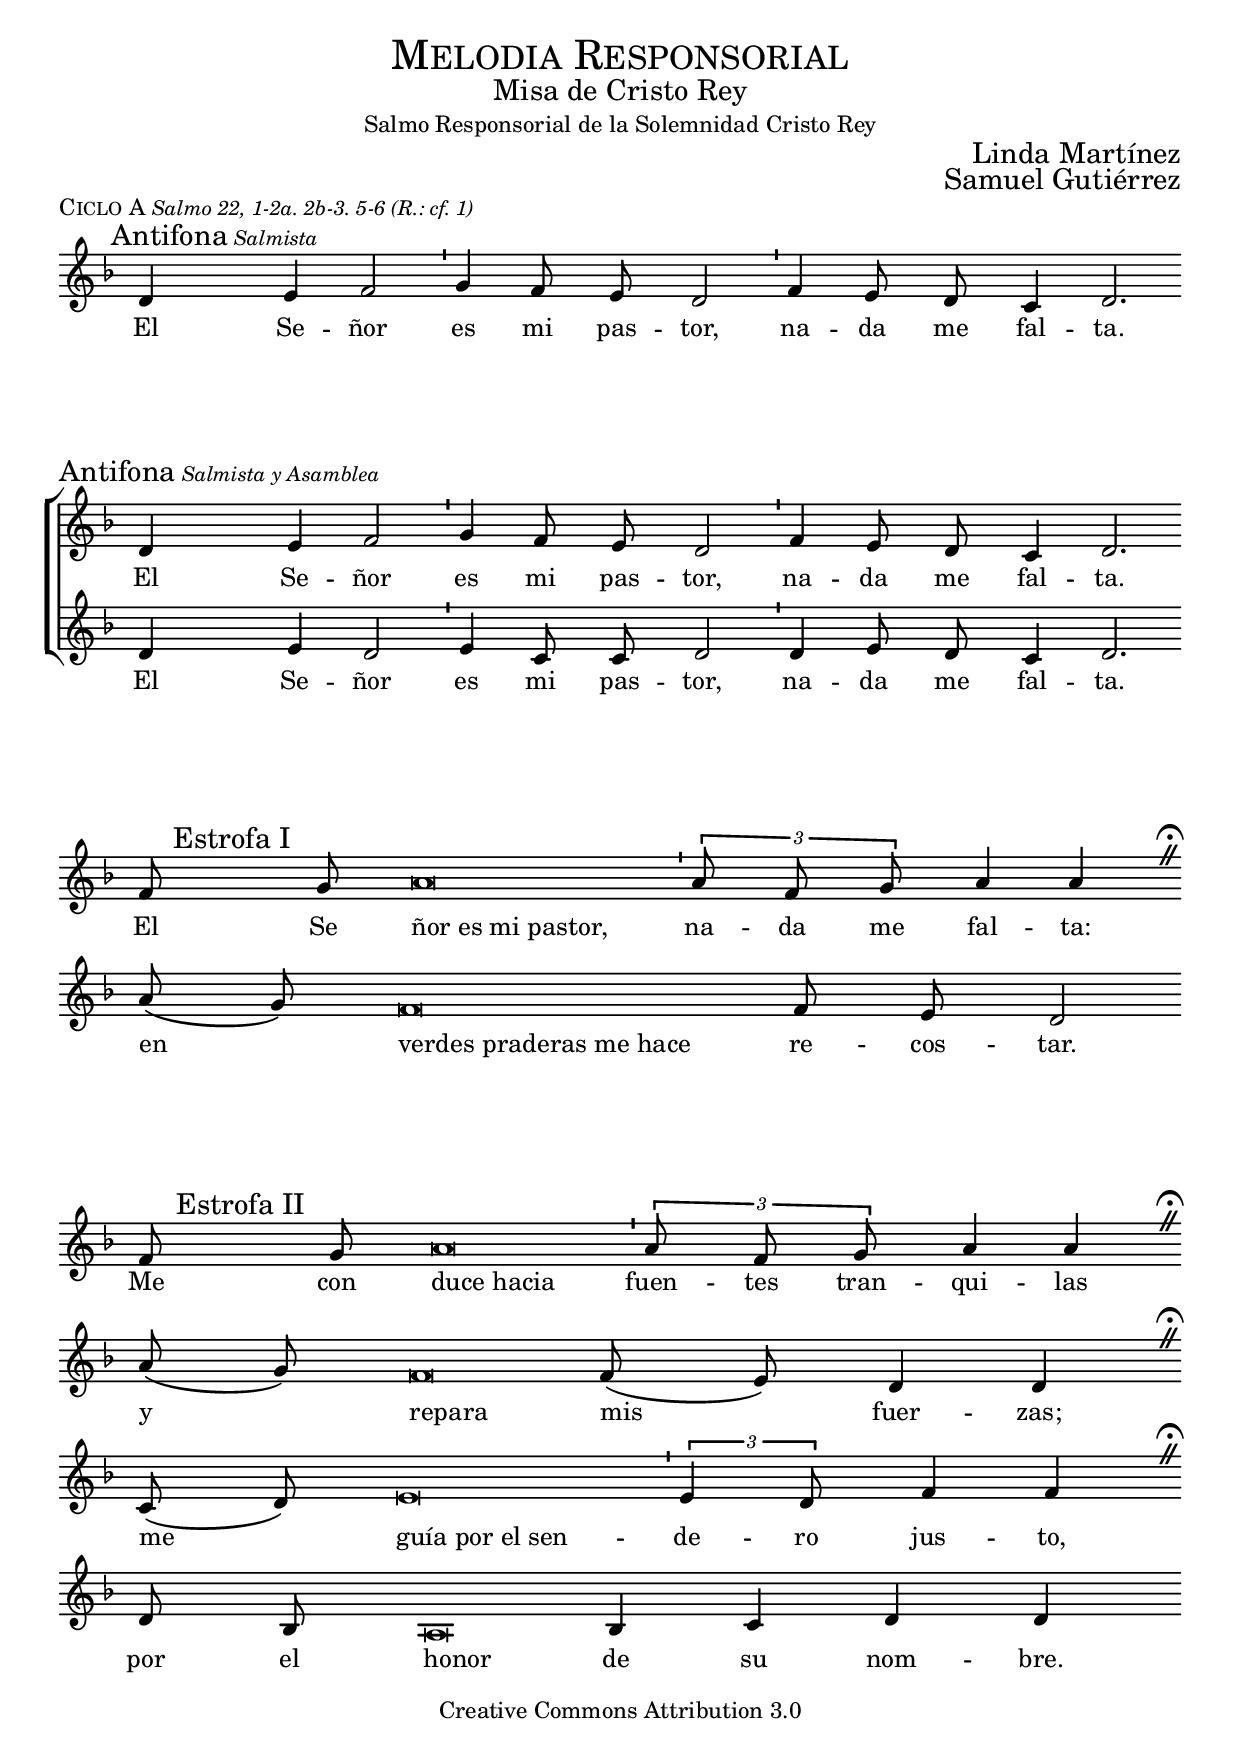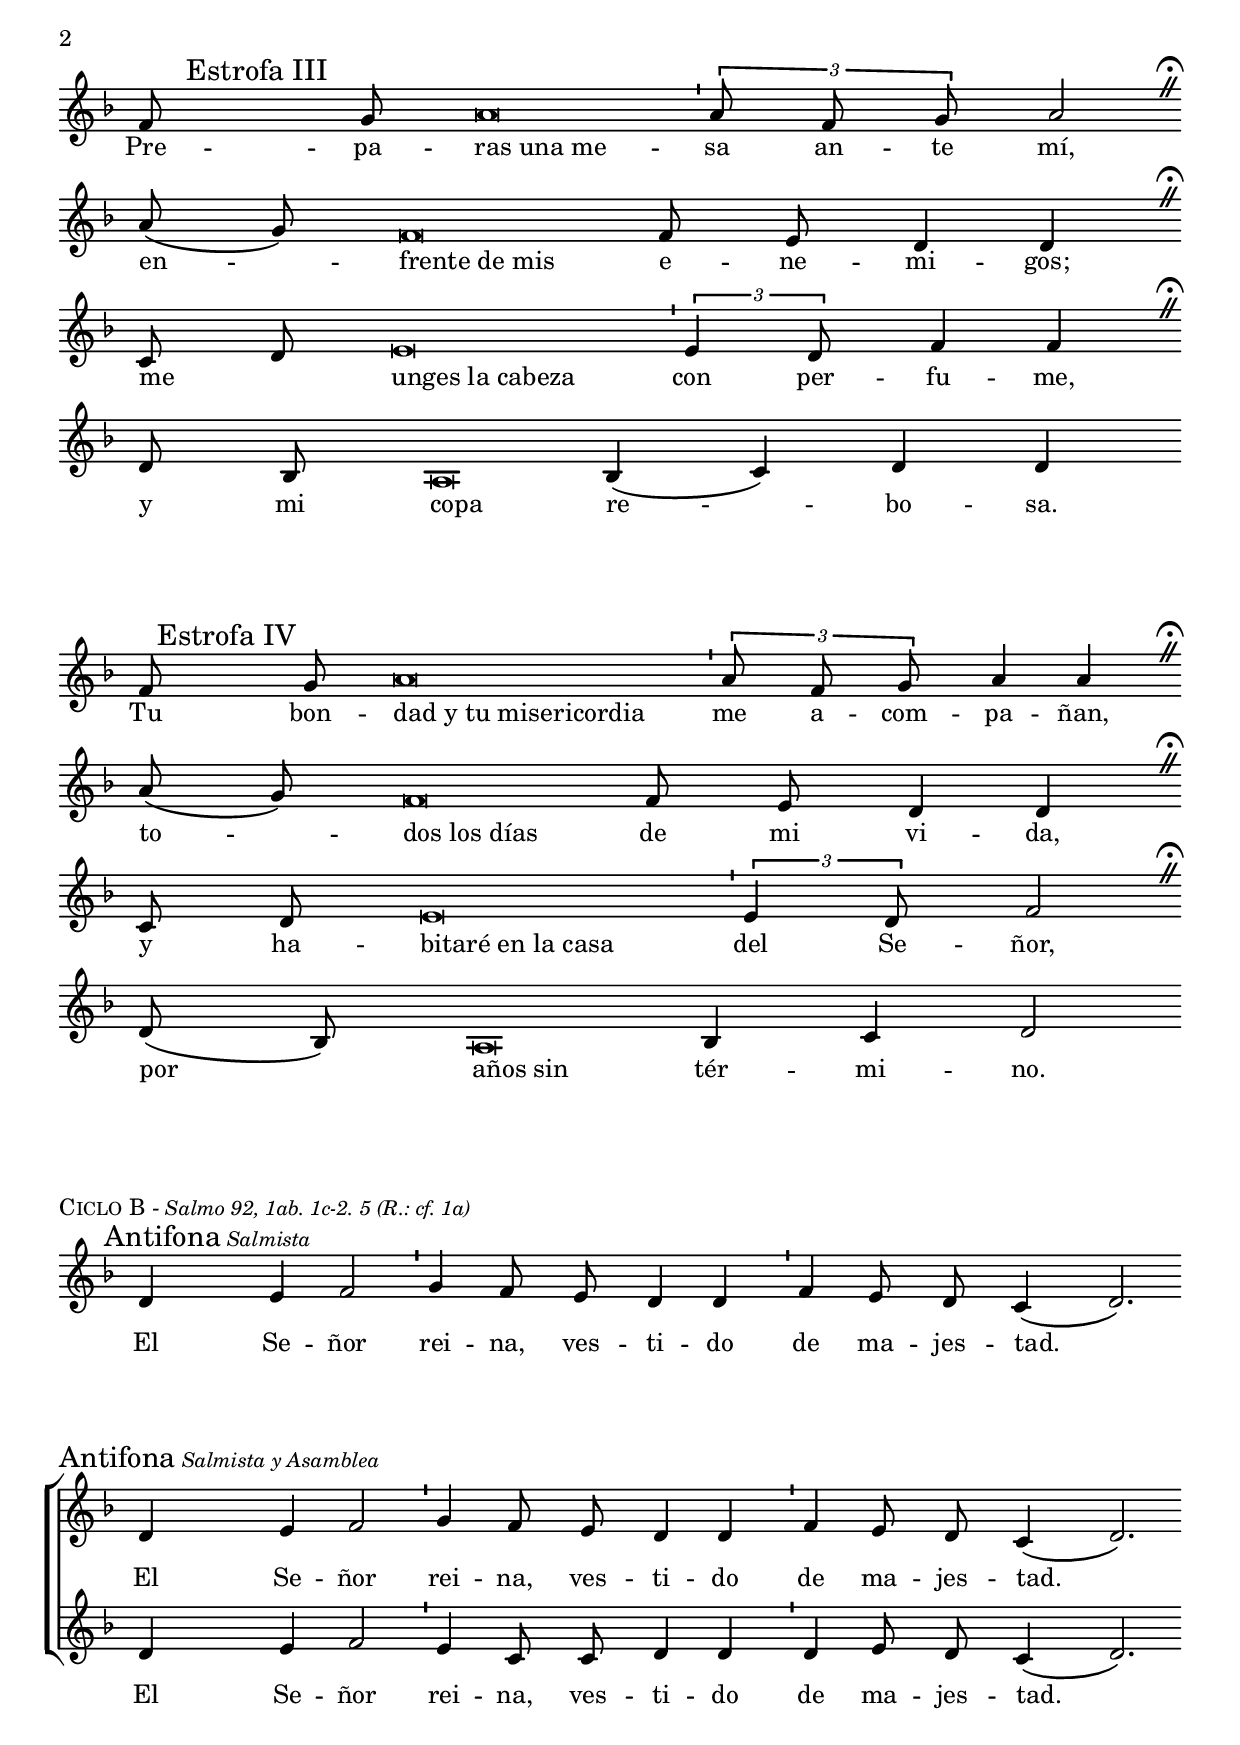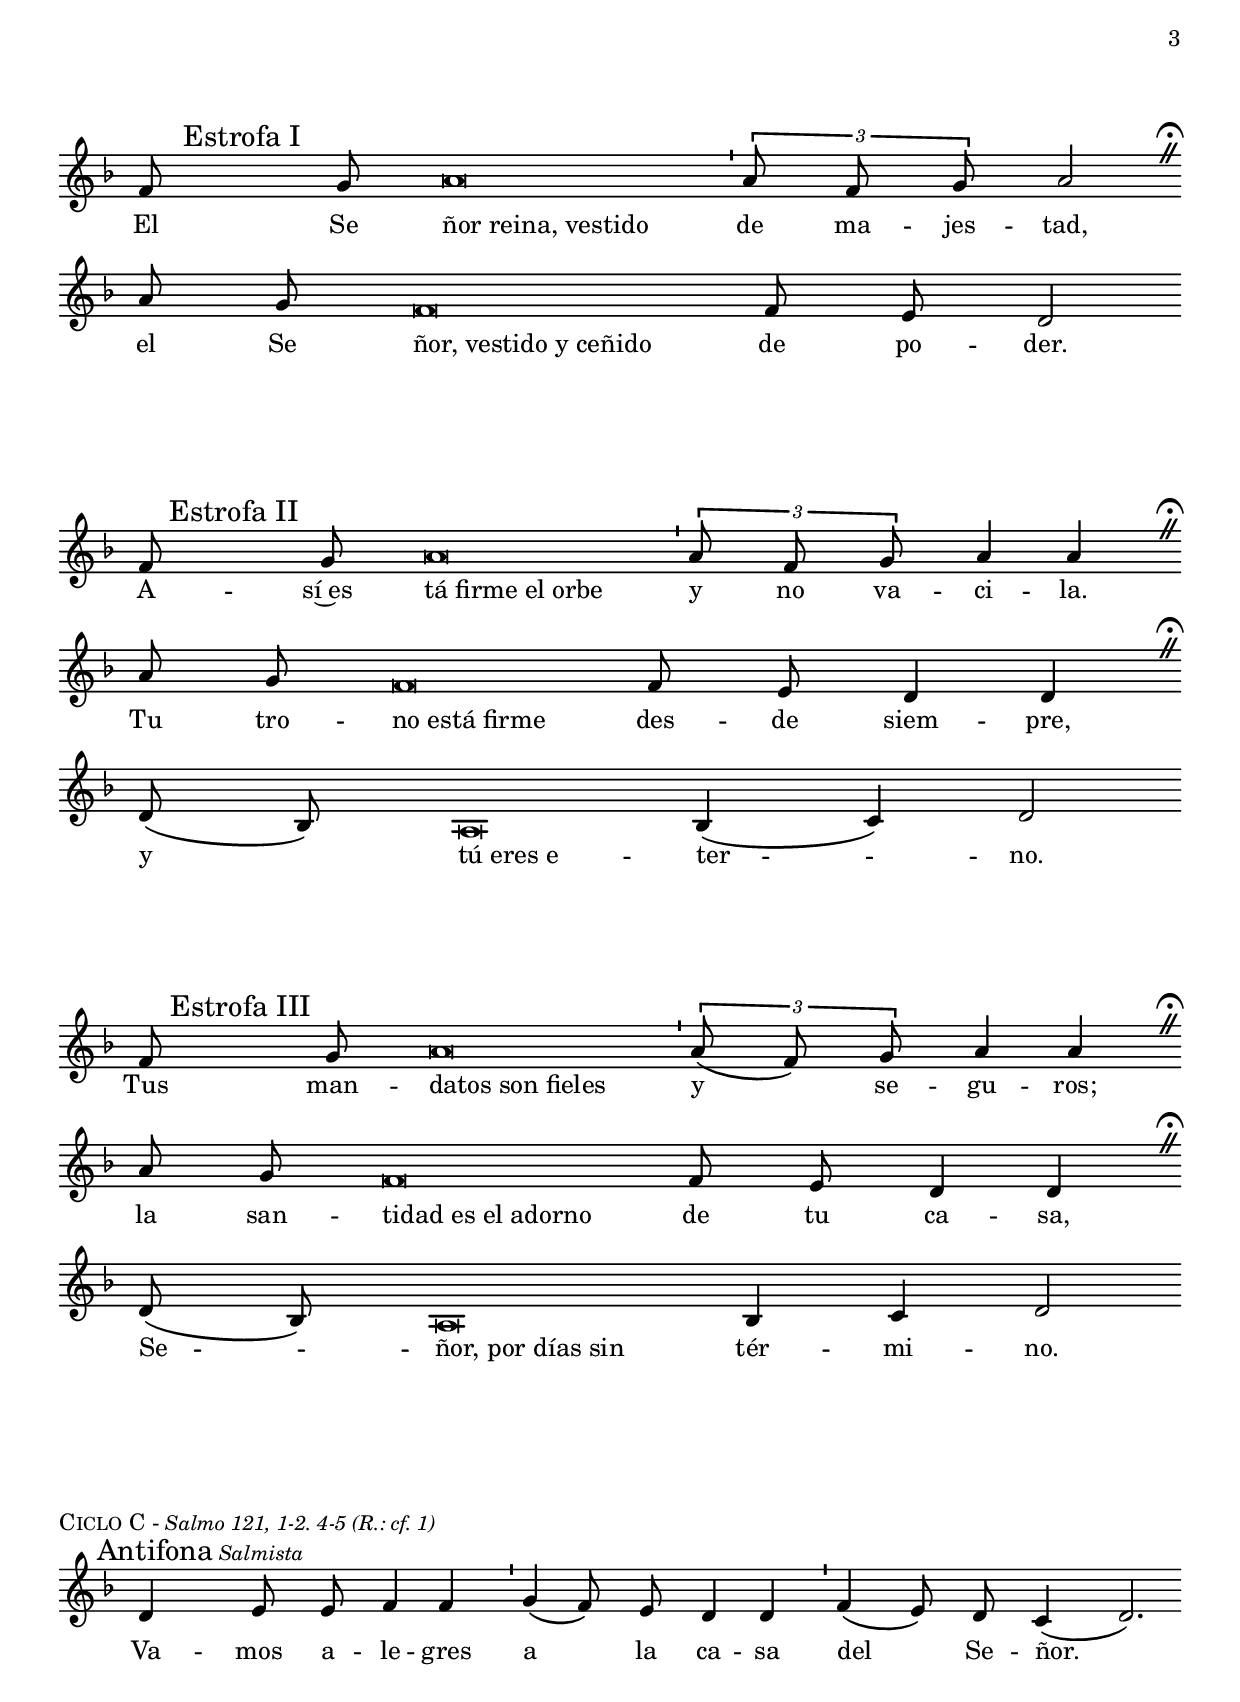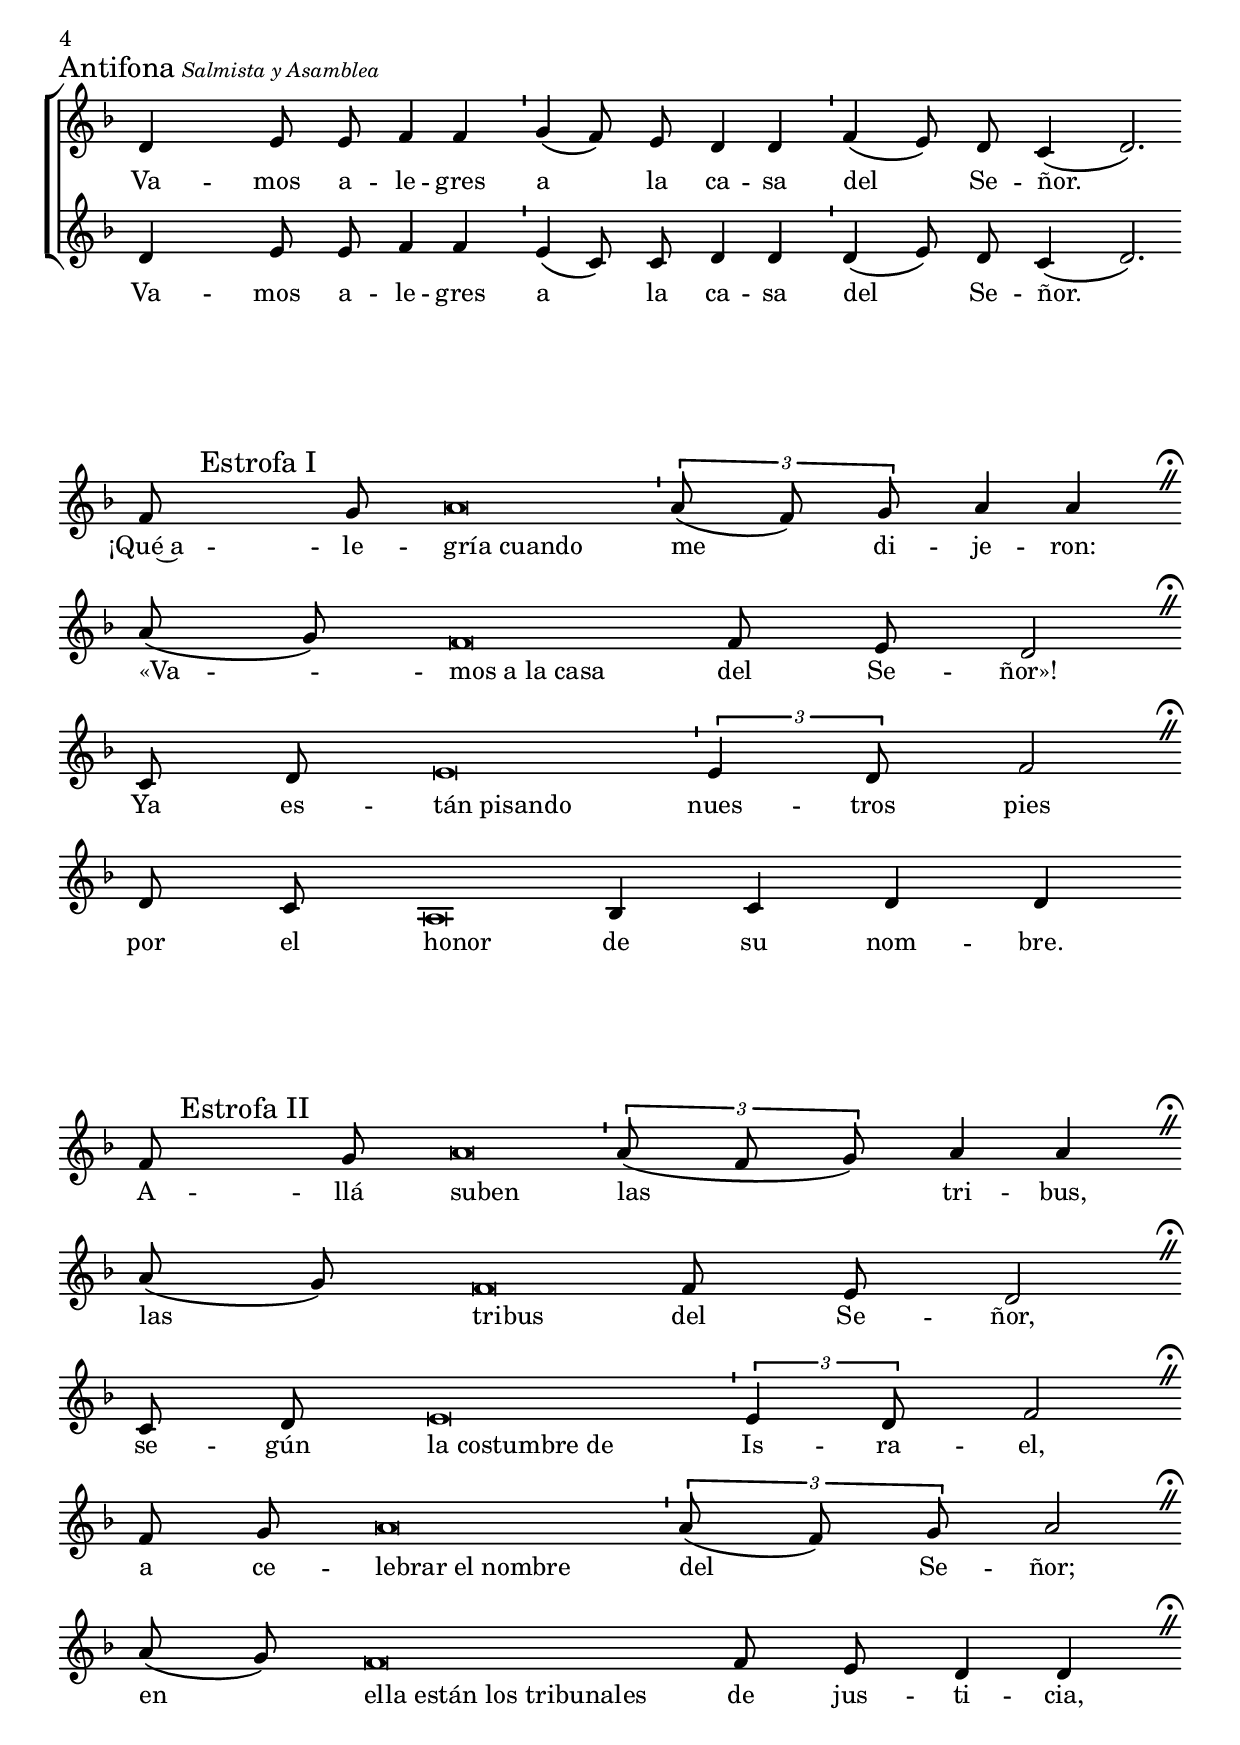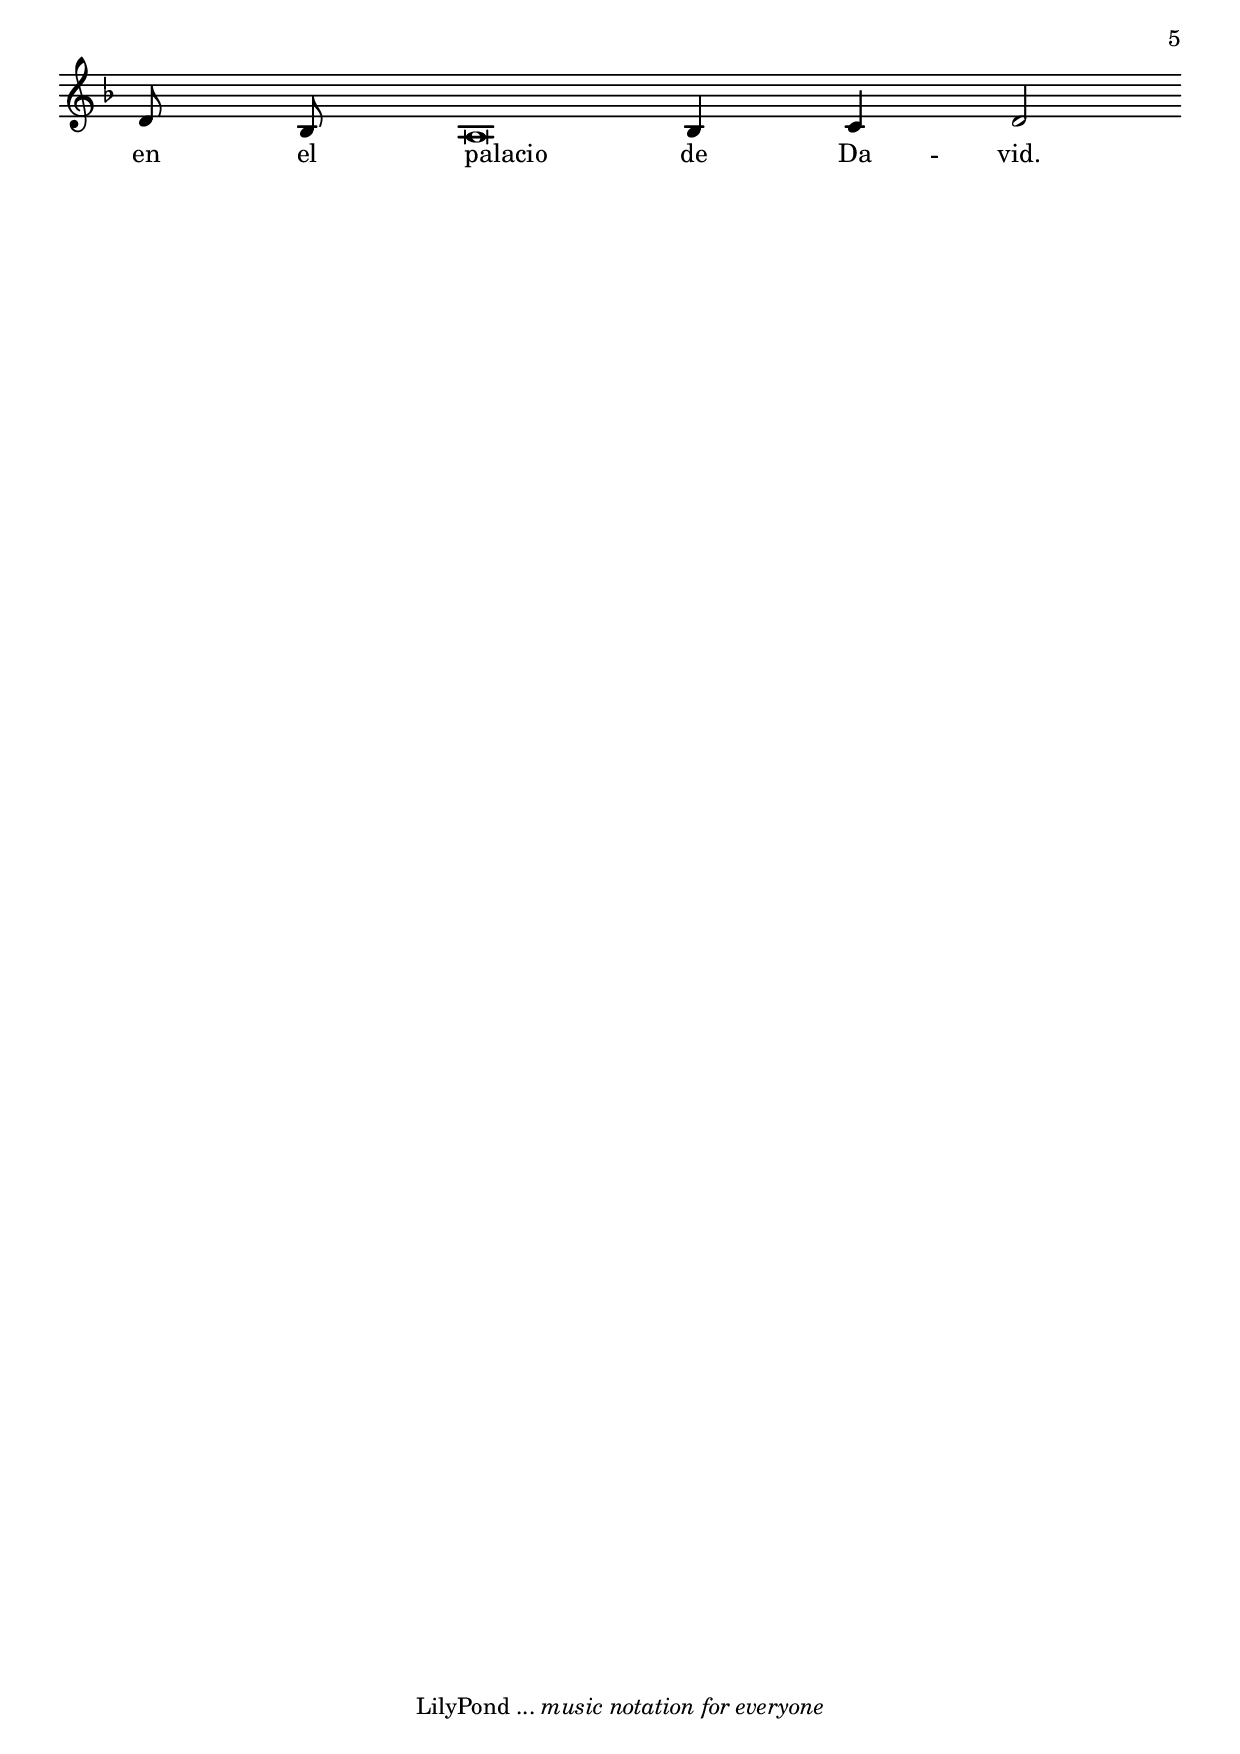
% ****************************************************************
%	Melodia Responsorial - Melodia inspirada en las composiciones de Pbro Lucien Deiss
%	by serach.sam@
% ****************************************************************
\language "espanol"
\version "2.19.82"

% --- includes
\include "gregorian.ly"

%#(set-global-staff-size 19)


% --- Cabecera
\markup { \fill-line { \center-column { \fontsize #5 \smallCaps "Melodia Responsorial" \fontsize #2 "Misa de Cristo Rey" "Salmo Responsorial de la Solemnidad Cristo Rey"} } }
\markup { \fill-line { " " \right-column { \fontsize #2 "Linda Martínez" } } }
\markup { \fill-line { " " \right-column { \fontsize #2 "Samuel Gutiérrez" } } }
\header {
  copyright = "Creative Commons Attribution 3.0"
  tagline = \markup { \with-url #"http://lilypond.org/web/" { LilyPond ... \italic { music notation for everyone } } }
  breakbefore = ##t
}

% --- Ciclo B
% --- acordes
harmony_stanza = \new ChordNames {
  \chordmode {
    \italianChords
    re4:m do4 re2:m do2 re2:m sib,2 do4 re2.:m
  }
}

% --- Antifona
\score {
  <<
    %\harmony_stanza
    \new Staff <<
      %\set Staff.midiInstrument = "clarinet"
      \new Voice = "melody" \relative do' {
        \set Score.timing = ##f
        %\tempo "Adagio" 4 = 70
        \time 4/4
        \key re \minor

        re4 \mark \markup{ "Antifona" \small \italic "Salmista"} mi fa2  \divisioMinima
        sol4 fa8 mi re2 \divisioMinima
        fa4 mi8 re do4 re2. \finalis \break
        s32
      }
      \new Lyrics \lyricsto "melody" {
        El Se -- ñor es mi pas -- tor, na -- da me fal -- ta.
      }
    >>
  >>
  \header {
    piece = \markup { \smallCaps "Ciclo A" \italic \small "Salmo 22, 1-2a. 2b-3. 5-6 (R.: cf. 1)"}
  }
  \midi {}
  \layout {
    ragged-right = ##f
    \context {
      \Staff
      \remove "Time_signature_engraver"
      \remove "Bar_engraver"
      \RemoveEmptyStaves
    }
    \context {
      \Score
      barAlways = ##t
    }
  }
}

% --- Antifona Repeticion
\score {
  \new StaffGroup = "Antifona" <<
    %\harmony_stanza
    \new Staff <<
      %\set Staff.midiInstrument = "clarinet"
      \new Voice = "melody" \relative do' {
        \set Score.timing = ##f
        %\tempo "Adagio" 4 = 70
        \time 4/4
        \key re \minor

        re4 \mark \markup{ "Antifona" \small \italic "Salmista y Asamblea"} mi fa2 \divisioMinima
        sol4 fa8 mi re2 \divisioMinima
        fa4 mi8 re do4 re2. \finalis \break
        s32
      }
      \new Lyrics \lyricsto "melody" {
        El Se -- ñor es mi pas -- tor, na -- da me fal -- ta.
      }
    >>
    \new Staff <<
      %\set Staff.midiInstrument = "oboe"
      \new Voice = "contramelody" \relative do' {
        \set Score.timing = ##f
        %\tempo "Adagio" 4 = 70
        \time 4/4
        \key re \minor

        re4 mi re2   \divisioMinima
        mi4 do8 do re2 \divisioMinima
        re4 mi8 re do4 re2. \finalis \break
        s32
      }
      \new Lyrics \lyricsto "contramelody" {
        El Se -- ñor es mi pas -- tor, na -- da me fal -- ta.
      }
    >>
  >>
  \midi {}
  \layout {
    ragged-right = ##f
    \context {
      \Staff
      \remove "Time_signature_engraver"
      \remove "Bar_engraver"
      \RemoveEmptyStaves
    }
    \context {
      \Score
      barAlways = ##t
    }
  }
}

% Estrofa I
harmony_stanza_antifona = \new ChordNames {
  \chordmode {
    \italianChords
    re4:m fa \breve R4 la2
    la4:7 sib\breve R4 re2:m
  }
}

\score {
  <<
    %\harmony_stanza_antifona
    \new Staff <<
      %\set Staff.midiInstrument = "oboe"
      \new Voice = "melody" \relative do' {
        \set Score.timing = ##f
        %\tempo "Adagio" 4 = 70
        \time 4/4
        \key re \minor

        fa8 \mark \markup{ "Estrofa I" } sol la \breve \divisioMinima \tuplet 3/2 {la8 fa sol} la4 la \divisioMaxima \break
        la8( sol) fa \breve fa8 mi re2 \finalis \break
        s32
      }
      \new Lyrics \lyricsto "melody" {
        El Se
        \once \override LyricText.self-alignment-X = #-1
        "ñor es mi pastor," na -- da me fal -- ta:
        en
        \once \override LyricText.self-alignment-X = #-1
        "verdes praderas me hace" re -- cos -- tar.
      }
    >>
  >>
  \midi {}
  \layout {
    ragged-right = ##f
    \context {
      \Staff
      \remove "Time_signature_engraver"
      \remove "Bar_engraver"
      \RemoveEmptyStaves
    }
    \context {
      \Score
      barAlways = ##t
    }
  }
}

% Estrofa II
harmony_stanza_estrofa = \new ChordNames {
  \chordmode {
    \italianChords
    re4:m fa \breve R4 la2
    la4:7 sib \breve R4 re2:m
    la4:m do \breve R4 sib2
    R4 fa \breve sol4:m do4 re2:m
  }
}

\score {
  <<
    %\harmony_stanza_estrofa
    \new Staff <<
      \set Staff.midiInstrument = "oboe"
      \new Voice = "melody" \relative do' {
        \set Score.timing = ##f
        %\tempo "Adagio" 4 = 70
        \time 4/4
        \key re \minor

        fa8 \mark \markup{ "Estrofa II" } sol la \breve \divisioMinima \tuplet 3/2 {la8 fa sol} la4 la \divisioMaxima \break
        la8( sol) fa \breve fa8( mi) re4 re \divisioMaxima \break
        do8( re) mi \breve \divisioMinima \tuplet 3/2 { mi4 re8 } fa4 fa \divisioMaxima \break
        re8 sib la \breve sib4 do re4 re \finalis \break
        s32
      }
      \new Lyrics \lyricsto "melody" {
        Me con
        \once \override LyricText.self-alignment-X = #-1
        "duce hacia" fuen -- tes tran -- qui -- las
        y
        \once \override LyricText.self-alignment-X = #-1
        "repara" mis fuer -- zas;
        me
        \once \override LyricText.self-alignment-X = #-1
        "guía por el sen" -- de -- ro jus -- to,
        por el
        \once \override LyricText.self-alignment-X = #-1
        "honor" de su nom -- bre.
      }
    >>
  >>
  \midi {}
  \layout {
    ragged-right = ##f
    \context {
      \Staff
      \remove "Time_signature_engraver"
      \remove "Bar_engraver"
      \RemoveEmptyStaves
    }
    \context {
      \Score
      barAlways = ##t
    }
  }
}

% Estrofa III
\score {
  <<
    %\harmony_stanza_estrofa
    \new Staff <<
      %\set Staff.midiInstrument = "oboe"
      \new Voice = "melody" \relative do' {
        \set Score.timing = ##f
        %\tempo "Adagio" 4 = 70
        \time 4/4
        \key re \minor

        fa8 \mark \markup{ "Estrofa III" } sol la \breve \divisioMinima \tuplet 3/2 {la8 fa sol} la2 \divisioMaxima \break
        la8( sol) fa \breve fa8 mi re4 re \divisioMaxima \break
        do8 re mi \breve \divisioMinima \tuplet 3/2 { mi4 re8 } fa4 fa \divisioMaxima \break
        re8 sib la \breve sib4( do) re4 re \finalis \break
        s32
      }
      \new Lyrics \lyricsto "melody" {
        Pre -- pa --
        \once \override LyricText.self-alignment-X = #-1
        "ras una me" -- sa an -- te mí,
        en --
        \once \override LyricText.self-alignment-X = #-1
        "frente de mis" e -- ne -- mi -- gos;
        me _
        \once \override LyricText.self-alignment-X = #-1
        "unges la cabeza" con per -- fu -- me,
        y mi
        \once \override LyricText.self-alignment-X = #-1
        "copa" re -- bo -- sa.
      }
    >>
  >>
  \midi {}
  \layout {
    ragged-right = ##f
    \context {
      \Staff
      \remove "Time_signature_engraver"
      \remove "Bar_engraver"
      \RemoveEmptyStaves
    }
    \context {
      \Score
      barAlways = ##t
    }
  }
}

% Estrofa IV
\score {
  <<
    %\harmony_stanza_estrofa
    \new Staff <<
      %\set Staff.midiInstrument = "oboe"
      \new Voice = "melody" \relative do' {
        \set Score.timing = ##f
        %\tempo "Adagio" 4 = 70
        \time 4/4
        \key re \minor

        fa8 \mark \markup{ "Estrofa IV" } sol la \breve \divisioMinima \tuplet 3/2 {la8 fa sol} la4 la \divisioMaxima \break
        la8( sol) fa \breve fa8 mi re4 re \divisioMaxima \break
        do8 re mi \breve \divisioMinima \tuplet 3/2 { mi4 re8 } fa2 \divisioMaxima \break
        re8( sib) la \breve sib4 do re2 \finalis \break
        s32
      }
      \new Lyrics \lyricsto "melody" {
        Tu bon --
        \once \override LyricText.self-alignment-X = #-1
        "dad y tu misericordia" me a -- com -- pa -- ñan,
        to --
        \once \override LyricText.self-alignment-X = #-1
        "dos los días" de mi vi -- da,
        y ha --
        \once \override LyricText.self-alignment-X = #-1
        "bitaré en la casa" del Se -- ñor,
        por
        \once \override LyricText.self-alignment-X = #-1
        "años sin" tér -- mi -- no.
      }
    >>
  >>
  \midi {}
  \layout {
    ragged-right = ##f
    \context {
      \Staff
      \remove "Time_signature_engraver"
      \remove "Bar_engraver"
      \RemoveEmptyStaves
    }
    \context {
      \Score
      barAlways = ##t
    }
  }
}

% --- Ciclo B
% --- acordes
harmony_stanza_b = \new ChordNames {
  \chordmode {
    \italianChords
    re4:m do4 re2:m do2 re2:m sib,2 do4 re2.:m
  }
}

% --- Antifona
\score {
  <<
    %\harmony_stanza_b
    \new Staff <<
      %\set Staff.midiInstrument = "clarinet"
      \new Voice = "melody" \relative do' {
        \set Score.timing = ##f
        %\tempo "Adagio" 4 = 70
        \time 4/4
        \key re \minor

        re4 \mark \markup{ "Antifona" \small \italic "Salmista"} mi fa2  \divisioMinima
        sol4 fa8 mi re4 re \divisioMinima
        fa4 mi8 re do4( re2.) \finalis \break
        s32
      }
      \new Lyrics \lyricsto "melody" {
        El Se -- ñor rei -- na, ves -- ti -- do de ma -- jes -- tad.
      }
    >>
  >>
  \header {
    piece = \markup { \smallCaps "Ciclo B" - \italic \small "Salmo 92, 1ab. 1c-2. 5 (R.: cf. 1a)" }
  }
  \midi {}
  \layout {
    ragged-right = ##f
    \context {
      \Staff
      \remove "Time_signature_engraver"
      \remove "Bar_engraver"
      \RemoveEmptyStaves
    }
    \context {
      \Score
      barAlways = ##t
    }
  }
}

% --- Antifona Repeticion
\score {
  \new StaffGroup = "Antifona" <<
    %\harmony_stanza
    \new Staff <<
      %\set Staff.midiInstrument = "clarinet"
      \new Voice = "melody" \relative do' {
        \set Score.timing = ##f
        %\tempo "Adagio" 4 = 70
        \time 4/4
        \key re \minor

        re4 \mark \markup{ "Antifona" \small \italic "Salmista y Asamblea"} mi fa2 \divisioMinima
        sol4 fa8 mi re4 re \divisioMinima
        fa4 mi8 re do4( re2.) \finalis \break
        s32
      }
      \new Lyrics \lyricsto "melody" {
        El Se -- ñor rei -- na, ves -- ti -- do de ma -- jes -- tad.
      }
    >>
    \new Staff <<
      %\set Staff.midiInstrument = "oboe"
      \new Voice = "contramelody" \relative do' {
        \set Score.timing = ##f
        %\tempo "Adagio" 4 = 70
        \time 4/4
        \key re \minor

        re4 mi fa2   \divisioMinima
        mi4 do8 do re4 re \divisioMinima
        re4 mi8 re do4( re2.) \finalis \break
        s32
      }
      \new Lyrics \lyricsto "contramelody" {
        El Se -- ñor rei -- na, ves -- ti -- do de ma -- jes -- tad.
      }
    >>
  >>
  \midi {}
  \layout {
    ragged-right = ##f
    \context {
      \Staff
      \remove "Time_signature_engraver"
      \remove "Bar_engraver"
      \RemoveEmptyStaves
    }
    \context {
      \Score
      barAlways = ##t
    }
  }
}

\score {
  <<
    %\harmony_stanza_antifona
    \new Staff <<
      %\set Staff.midiInstrument = "oboe"
      \new Voice = "melody" \relative do' {
        \set Score.timing = ##f
        %\tempo "Adagio" 4 = 70
        \time 4/4
        \key re \minor

        fa8 \mark \markup{ "Estrofa I" } sol la \breve \divisioMinima \tuplet 3/2 {la8 fa sol} la2 \divisioMaxima \break
        la8 sol fa \breve fa8 mi re2 \finalis \break
        s32
      }
      \new Lyrics \lyricsto "melody" {
        El Se
        \once \override LyricText.self-alignment-X = #-1
        "ñor reina, vestido" de ma -- jes -- tad,
        el Se
        \once \override LyricText.self-alignment-X = #-1
        "ñor, vestido y ceñido" de po -- der.
      }
    >>
  >>
  \midi {}
  \layout {
    ragged-right = ##f
    \context {
      \Staff
      \remove "Time_signature_engraver"
      \remove "Bar_engraver"
      \RemoveEmptyStaves
    }
    \context {
      \Score
      barAlways = ##t
    }
  }
}

\score {
  <<
    %\harmony_stanza_estrofa
    \new Staff <<
      \set Staff.midiInstrument = "oboe"
      \new Voice = "melody" \relative do' {
        \set Score.timing = ##f
        %\tempo "Adagio" 4 = 70
        \time 4/4
        \key re \minor

        fa8 \mark \markup{ "Estrofa II" } sol la \breve \divisioMinima \tuplet 3/2 {la8 fa sol} la4 la \divisioMaxima \break
        la8 sol fa \breve fa8 mi re4 re \divisioMaxima \break
        re8( sib) la \breve sib4( do) re2 \finalis \break
        s32
      }
      \new Lyrics \lyricsto "melody" {
        A -- sí~es
        \once \override LyricText.self-alignment-X = #-1
        "tá firme el orbe" y no va -- ci -- la.
        Tu tro --
        \once \override LyricText.self-alignment-X = #-1
        "no está firme" des -- de siem -- pre,
        y
        \once \override LyricText.self-alignment-X = #-1
        "tú eres e" -- ter -- no.
      }
    >>
  >>
  \midi {}
  \layout {
    ragged-right = ##f
    \context {
      \Staff
      \remove "Time_signature_engraver"
      \remove "Bar_engraver"
      \RemoveEmptyStaves
    }
    \context {
      \Score
      barAlways = ##t
    }
  }
}

\score {
  <<
    %\harmony_stanza_estrofa
    \new Staff <<
      \set Staff.midiInstrument = "oboe"
      \new Voice = "melody" \relative do' {
        \set Score.timing = ##f
        %\tempo "Adagio" 4 = 70
        \time 4/4
        \key re \minor

        fa8 \mark \markup{ "Estrofa III" } sol la \breve \divisioMinima \tuplet 3/2 {la8( fa) sol} la4 la \divisioMaxima \break
        la8 sol fa \breve fa8 mi re4 re \divisioMaxima \break
        re8( sib) la \breve sib4 do re2 \finalis \break
        s32
      }
      \new Lyrics \lyricsto "melody" {
        Tus man --
        \once \override LyricText.self-alignment-X = #-1
        "datos son fieles" y se -- gu -- ros;
        la san --
        \once \override LyricText.self-alignment-X = #-1
        "tidad es el adorno" de tu ca -- sa,
        Se --
        \once \override LyricText.self-alignment-X = #-1
        "ñor, por días sin" tér -- mi -- no.
      }
    >>
  >>
  \midi {}
  \layout {
    ragged-right = ##f
    \context {
      \Staff
      \remove "Time_signature_engraver"
      \remove "Bar_engraver"
      \RemoveEmptyStaves
    }
    \context {
      \Score
      barAlways = ##t
    }
  }
}

% --- Antifona
\score {
  <<
    %\harmony_stanza_b
    \new Staff <<
      %\set Staff.midiInstrument = "clarinet"
      \new Voice = "melody" \relative do' {
        \set Score.timing = ##f
        %\tempo "Adagio" 4 = 70
        \time 4/4
        \key re \minor

        re4 \mark \markup{ "Antifona" \small \italic "Salmista"} mi8 mi fa4 fa  \divisioMinima
        sol4( fa8) mi re4 re \divisioMinima
        fa4( mi8) re do4( re2.) \finalis \break
        s32
      }
      \new Lyrics \lyricsto "melody" {
        Va -- mos a -- le -- gres a  la ca -- sa del Se -- ñor.
      }
    >>
  >>
  \header {
    piece = \markup { \smallCaps "Ciclo C" - \italic \small "Salmo 121, 1-2. 4-5 (R.: cf. 1)" }
  }
  \midi {}
  \layout {
    ragged-right = ##f
    \context {
      \Staff
      \remove "Time_signature_engraver"
      \remove "Bar_engraver"
      \RemoveEmptyStaves
    }
    \context {
      \Score
      barAlways = ##t
    }
  }
}

% --- Antifona Repeticion
\score {
  \new StaffGroup = "Antifona" <<
    %\harmony_stanza
    \new Staff <<
      %\set Staff.midiInstrument = "clarinet"
      \new Voice = "melody" \relative do' {
        \set Score.timing = ##f
        %\tempo "Adagio" 4 = 70
        \time 4/4
        \key re \minor

        re4 \mark \markup{ "Antifona" \small \italic "Salmista y Asamblea"} mi8 mi fa4 fa \divisioMinima
        sol4( fa8) mi re4 re \divisioMinima
        fa4( mi8) re do4( re2.) \finalis \break
        s32
      }
      \new Lyrics \lyricsto "melody" {
        Va -- mos a -- le -- gres a la ca -- sa del Se -- ñor.
      }
    >>
    \new Staff <<
      %\set Staff.midiInstrument = "oboe"
      \new Voice = "contramelody" \relative do' {
        \set Score.timing = ##f
        %\tempo "Adagio" 4 = 70
        \time 4/4
        \key re \minor

        re4 mi8 mi fa4 fa \divisioMinima
        mi4( do8) do re4 re \divisioMinima
        re4( mi8) re do4( re2.) \finalis \break
        s32
      }
      \new Lyrics \lyricsto "contramelody" {
        Va -- mos a -- le -- gres a la ca -- sa del Se -- ñor.
      }
    >>
  >>
  \midi {}
  \layout {
    ragged-right = ##f
    \context {
      \Staff
      \remove "Time_signature_engraver"
      \remove "Bar_engraver"
      \RemoveEmptyStaves
    }
    \context {
      \Score
      barAlways = ##t
    }
  }
}

\score {
  <<
    %\harmony_stanza_estrofa
    \new Staff <<
      \set Staff.midiInstrument = "oboe"
      \new Voice = "melody" \relative do' {
        \set Score.timing = ##f
        %\tempo "Adagio" 4 = 70
        \time 4/4
        \key re \minor

        fa8 \mark \markup{ "Estrofa I" } sol la \breve \divisioMinima \tuplet 3/2 {la8( fa) sol} la4 la \divisioMaxima \break
        la8( sol) fa \breve fa8 mi re2 \divisioMaxima \break
        do8 re mi \breve \divisioMinima \tuplet 3/2 { mi4 re8 } fa2 \divisioMaxima \break
        re8 do la \breve sib4 do re4 re \finalis \break
        s32
      }
      \new Lyrics \lyricsto "melody" {
        ¡Qué~a -- le --
        \once \override LyricText.self-alignment-X = #-1
        "gría cuando" me di -- je -- ron:
        «Va --
        \once \override LyricText.self-alignment-X = #-1
        "mos a la casa" del Se -- ñor»!
        Ya es --
        \once \override LyricText.self-alignment-X = #-1
        "tán pisando" nues -- tros pies
        por el
        \once \override LyricText.self-alignment-X = #-1
        "honor" de su nom -- bre.
      }
    >>
  >>
  \midi {}
  \layout {
    ragged-right = ##f
    \context {
      \Staff
      \remove "Time_signature_engraver"
      \remove "Bar_engraver"
      \RemoveEmptyStaves
    }
    \context {
      \Score
      barAlways = ##t
    }
  }
}

\score {
  <<
    %\harmony_stanza_estrofa
    \new Staff <<
      \set Staff.midiInstrument = "oboe"
      \new Voice = "melody" \relative do' {
        \set Score.timing = ##f
        %\tempo "Adagio" 4 = 70
        \time 4/4
        \key re \minor

        fa8 \mark \markup{ "Estrofa II" } sol la \breve \divisioMinima \tuplet 3/2 {la8( fa sol)} la4 la \divisioMaxima \break
        la8( sol) fa \breve fa8 mi re2 \divisioMaxima \break
        do8 re mi \breve \divisioMinima \tuplet 3/2 { mi4 re8 } fa2 \divisioMaxima \break
        fa8 sol la \breve \divisioMinima \tuplet 3/2 {la8( fa) sol} la2 \divisioMaxima \break
        la8( sol) fa \breve fa8 mi re4 re \divisioMaxima \break
        re8 sib la \breve sib4 do re2 \finalis \break
        s32
      }
      \new Lyrics \lyricsto "melody" {
        A -- llá
        \once \override LyricText.self-alignment-X = #-1
        "suben" las tri -- bus,
        las
        \once \override LyricText.self-alignment-X = #-1
        "tribus" del Se -- ñor,
        se -- gún
        \once \override LyricText.self-alignment-X = #-1
        "la costumbre de" Is -- ra -- el,
        a ce --
        \once \override LyricText.self-alignment-X = #-1
        "lebrar el nombre" del Se -- ñor;
        en
        \once \override LyricText.self-alignment-X = #-1
        "ella están los tribunales" de jus -- ti -- cia,
        en el
        \once \override LyricText.self-alignment-X = #-1
        "palacio" de Da -- vid.
      }
    >>
  >>
  \midi {}
  \layout {
    ragged-right = ##f
    \context {
      \Staff
      \remove "Time_signature_engraver"
      \remove "Bar_engraver"
      \RemoveEmptyStaves
    }
    \context {
      \Score
      barAlways = ##t
    }
  }
}

% --- Papel
\paper{
  #(set-default-paper-size "letter")
  page-breaking = #ly:page-turn-breaking
}
